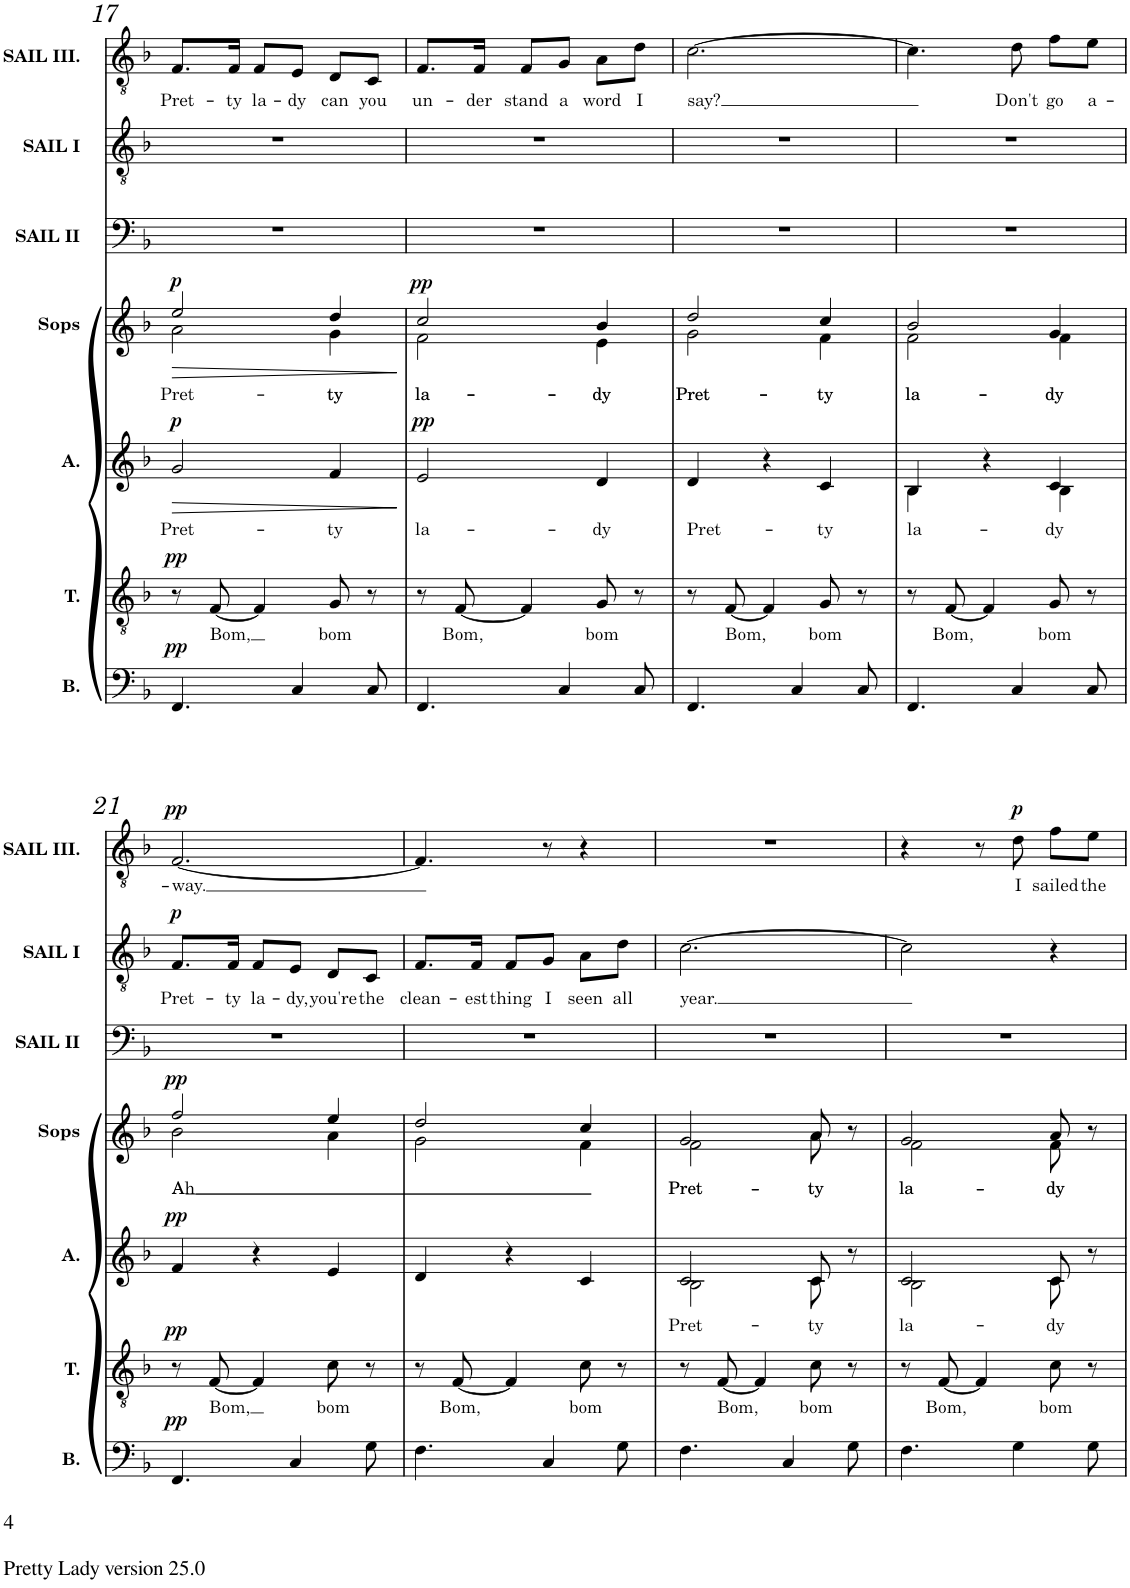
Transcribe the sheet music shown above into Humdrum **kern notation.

**kern	**dynam	**kern	**text	**dynam	**kern	**text	**dynam	**kern	**text	**dynam	**kern	**kern	**text	**dynam	**kern	**text	**dynam
*part7	*part7	*part6	*part6	*part6	*part5	*part5	*part5	*part4	*part4	*part4	*part3	*part2	*part2	*part2	*part1	*part1	*part1
*staff7	*staff7	*staff6	*staff6	*staff6	*staff5	*staff5	*staff5	*staff4	*staff4	*staff4	*staff3	*staff2	*staff2	*staff2	*staff1	*staff1	*staff1
*I"Bass	*	*I"Tenor	*	*	*I"Alto	*	*	*I"Soprano 1/2	*	*	*I"SAILOR II (Baritone)	*I"SAILOR I (Tenor)	*	*	*I"SAILOR III (Tenor)	*	*
*I'B.	*	*I'T.	*	*	*I'A.	*	*	*	*	*	*I'SAIL II	*I'SAIL I	*	*	*I'SAIL III.	*	*
!!LO:PB:g=z
*clefF4	*	*clefGv2	*	*	*clefG2	*	*	*clefG2	*	*	*clefF4	*clefGv2	*	*	*clefGv2	*	*
*k[b-]	*	*k[b-]	*	*	*k[b-]	*	*	*k[b-]	*	*	*k[b-]	*k[b-]	*	*	*k[b-]	*	*
*M3/4	*	*M3/4	*	*	*M3/4	*	*	*M3/4	*	*	*M3/4	*M3/4	*	*	*M3/4	*	*
=17	=17	=17	=17	=17	=17	=17	=17	=17	=17	=17	=17	=17	=17	=17	=17	=17	=17
!	!LO:DY:a	!	!	!LO:DY:a	!	!LO:LY:b	!LO:HP:b	!	!LO:LY:b	!LO:HP:b	!	!	!	!	!	!LO:LY:b	!
*	*	*	*	*	*	*	*	*^	*	*	*	*	*	*	*	*	*
!	!	!	!	!	!	!	!LO:DY:n=1:a	!	!	!	!LO:DY:n=1:a	!	!	!	!	!	!	!
4.FF/	pp	8r	.	pp	2g/	Pret-	> p	2ee/	2a\	Pret-	> p	2.r	2.r	.	.	8.F/L	Pret-	.
!	!	!	!LO:LY:b	!	!	!	!	!	!	!	!	!	!	!	!	!	!	!
.	.	[8F/	Bom,	.	.	.	.	.	.	.	.	.	.	.	.	.	.	.
!	!	!	!	!	!	!	!	!	!	!	!	!	!	!	!	!	!LO:LY:b	!
.	.	.	.	.	.	.	.	.	.	.	.	.	.	.	.	16F/Jk	-ty	.
!	!	!	!	!	!	!	!	!	!	!	!	!	!	!	!	!	!LO:LY:b	!
.	.	4F/]	.	.	.	.	.	.	.	.	.	.	.	.	.	8F/L	la-	.
!	!	!	!	!	!	!	!	!	!	!	!	!	!	!	!	!	!LO:LY:b	!
4C/	.	.	.	.	.	.	.	.	.	.	.	.	.	.	.	8E/J	-dy	.
!	!	!	!LO:LY:b	!	!	!LO:LY:b	!	!	!	!LO:LY:b	!	!	!	!	!	!	!	!
!	!	!	!	!	!	!	!	!	!	!LO:LY:b	!	!	!	!	!	!	!LO:LY:b	!
.	.	8G/	bom	.	4f/	-ty	.	4dd/	4g\	-ty	.	.	.	.	.	8D/L	can	.
!	!	!	!	!	!	!	!	!	!	!	!	!	!	!	!	!	!LO:LY:b	!
8C/	.	8r	.	.	.	.	.	.	.	.	.	.	.	.	.	8C/J	you	.
*	*	*	*	*	*	*	*	*v	*v	*	*	*	*	*	*	*	*	*
.	.	.	.	.	.	.	]	.	.	]	.	.	.	.	.	.	.
=18	=18	=18	=18	=18	=18	=18	=18	=18	=18	=18	=18	=18	=18	=18	=18	=18	=18
!	!	!	!	!	!	!LO:LY:b	!	!	!LO:LY:b	!	!	!	!	!	!	!	!
*	*	*	*	*	*	*	*	*^	*	*	*	*	*	*	*	*	*
!	!	!	!	!	!	!	!LO:DY:a	!	!	!LO:LY:b	!LO:DY:a	!	!	!	!	!	!LO:LY:b	!
4.FF/	.	8r	.	.	2e/	la-	pp	2cc/	2f\	la-	pp	2.r	2.r	.	.	8.F/L	un-	.
!	!	!	!LO:LY:b	!	!	!	!	!	!	!	!	!	!	!	!	!	!	!
.	.	[8F/	Bom,	.	.	.	.	.	.	.	.	.	.	.	.	.	.	.
!	!	!	!	!	!	!	!	!	!	!	!	!	!	!	!	!	!LO:LY:b	!
.	.	.	.	.	.	.	.	.	.	.	.	.	.	.	.	16F/Jk	-der-	.
!	!	!	!	!	!	!	!	!	!	!	!	!	!	!	!	!	!LO:LY:b	!
.	.	4F/]	.	.	.	.	.	.	.	.	.	.	.	.	.	8F/L	-stand	.
!	!	!	!	!	!	!	!	!	!	!	!	!	!	!	!	!	!LO:LY:b	!
4C/	.	.	.	.	.	.	.	.	.	.	.	.	.	.	.	8G/J	a	.
!	!	!	!LO:LY:b	!	!	!LO:LY:b	!	!	!	!LO:LY:b	!	!	!	!	!	!	!	!
!	!	!	!	!	!	!	!	!	!	!LO:LY:b	!	!	!	!	!	!	!LO:LY:b	!
.	.	8G/	bom	.	4d/	-dy	.	4b-/	4e\	-dy	.	.	.	.	.	8A\L	word	.
!	!	!	!	!	!	!	!	!	!	!	!	!	!	!	!	!	!LO:LY:b	!
8C/	.	8r	.	.	.	.	.	.	.	.	.	.	.	.	.	8d\J	I	.
=19	=19	=19	=19	=19	=19	=19	=19	=19	=19	=19	=19	=19	=19	=19	=19	=19	=19	=19
!	!	!	!	!	!	!LO:LY:b	!	!	!	!LO:LY:b	!	!	!	!	!	!	!	!
!	!	!	!	!	!	!	!	!	!	!LO:LY:b	!	!	!	!	!	!	!LO:LY:b	!
4.FF/	.	8r	.	.	4d/	Pret-	.	2dd/	2g\	Pret-	.	2.r	2.r	.	.	[2.c\	say?	.
!	!	!	!LO:LY:b	!	!	!	!	!	!	!	!	!	!	!	!	!	!	!
.	.	[8F/	Bom,	.	.	.	.	.	.	.	.	.	.	.	.	.	.	.
.	.	4F/]	.	.	4r	.	.	.	.	.	.	.	.	.	.	.	.	.
4C/	.	.	.	.	.	.	.	.	.	.	.	.	.	.	.	.	.	.
!	!	!	!LO:LY:b	!	!	!LO:LY:b	!	!	!	!LO:LY:b	!	!	!	!	!	!	!	!
!	!	!	!	!	!	!	!	!	!	!LO:LY:b	!	!	!	!	!	!	!	!
.	.	8G/	bom	.	4c/	-ty	.	4cc/	4f\	-ty	.	.	.	.	.	.	.	.
8C/	.	8r	.	.	.	.	.	.	.	.	.	.	.	.	.	.	.	.
=20	=20	=20	=20	=20	=20	=20	=20	=20	=20	=20	=20	=20	=20	=20	=20	=20	=20	=20
!	!	!	!	!	!	!LO:LY:b	!	!	!	!LO:LY:b	!	!	!	!	!	!	!	!
*	*	*	*	*	*^	*	*	*	*	*	*	*	*	*	*	*	*	*
!	!	!	!	!	!	!	!	!	!	!	!LO:LY:b	!	!	!	!	!	!	!	!
4.FF/	.	8r	.	.	4B-/	4B-\	la-	.	2b-/	2f\	la-	.	2.r	2.r	.	.	4.c\]	.	.
!	!	!	!LO:LY:b	!	!	!	!	!	!	!	!	!	!	!	!	!	!	!	!
.	.	[8F/	Bom,	.	.	.	.	.	.	.	.	.	.	.	.	.	.	.	.
.	.	4F/]	.	.	4r	4ryy	.	.	.	.	.	.	.	.	.	.	.	.	.
!	!	!	!	!	!	!	!	!	!	!	!	!	!	!	!	!	!	!LO:LY:b	!
4C/	.	.	.	.	.	.	.	.	.	.	.	.	.	.	.	.	8d\	Don't	.
!	!	!	!LO:LY:b	!	!	!	!LO:LY:b	!	!	!	!LO:LY:b	!	!	!	!	!	!	!	!
!	!	!	!	!	!	!	!	!	!	!	!LO:LY:b	!	!	!	!	!	!	!LO:LY:b	!
.	.	8G/	bom	.	4c/	4B-\	-dy	.	4g/	4f\	-dy	.	.	.	.	.	8f\L	go	.
!	!	!	!	!	!	!	!	!	!	!	!	!	!	!	!	!	!	!LO:LY:b	!
8C/	.	8r	.	.	.	.	.	.	.	.	.	.	.	.	.	.	8e\J	a-	.
*	*	*	*	*	*v	*v	*	*	*	*	*	*	*	*	*	*	*	*	*
!!LO:LB:g=z
=21	=21	=21	=21	=21	=21	=21	=21	=21	=21	=21	=21	=21	=21	=21	=21	=21	=21	=21
!	!	!	!	!	!	!	!	!	!	!LO:LY:b	!	!	!	!	!	!	!	!
!	!LO:DY:a	!	!	!LO:DY:a	!	!	!LO:DY:a	!	!	!LO:LY:b	!LO:DY:a	!	!	!LO:LY:b	!LO:DY:a	!	!LO:LY:b	!LO:DY:a
4.FF/	pp	8r	.	pp	4f/	.	pp	2ff/	2b-\	Ah	pp	2.r	8.F/L	Pret-	p	[2.F/	-way.	pp
!	!	!	!LO:LY:b	!	!	!	!	!	!	!	!	!	!	!	!	!	!	!
.	.	[8F/	Bom,	.	.	.	.	.	.	.	.	.	.	.	.	.	.	.
!	!	!	!	!	!	!	!	!	!	!	!	!	!	!LO:LY:b	!	!	!	!
.	.	.	.	.	.	.	.	.	.	.	.	.	16F/Jk	-ty	.	.	.	.
!	!	!	!	!	!	!	!	!	!	!	!	!	!	!LO:LY:b	!	!	!	!
.	.	4F/]	.	.	4r	.	.	.	.	.	.	.	8F/L	la-	.	.	.	.
!	!	!	!	!	!	!	!	!	!	!	!	!	!	!LO:LY:b	!	!	!	!
4C/	.	.	.	.	.	.	.	.	.	.	.	.	8E/J	-dy,	.	.	.	.
!	!	!	!LO:LY:b	!	!	!	!	!	!	!	!	!	!	!LO:LY:b	!	!	!	!
.	.	8c\	bom	.	4e/	.	.	4ee/	4a\	.	.	.	8D/L	you're	.	.	.	.
!	!	!	!	!	!	!	!	!	!	!	!	!	!	!LO:LY:b	!	!	!	!
8G\	.	8r	.	.	.	.	.	.	.	.	.	.	8C/J	the	.	.	.	.
=22	=22	=22	=22	=22	=22	=22	=22	=22	=22	=22	=22	=22	=22	=22	=22	=22	=22	=22
!	!	!	!	!	!	!	!	!	!	!	!	!	!	!LO:LY:b	!	!	!	!
4.F\	.	8r	.	.	4d/	.	.	2dd/	2g\	.	.	2.r	8.F/L	clean-	.	4.F/]	.	.
!	!	!	!LO:LY:b	!	!	!	!	!	!	!	!	!	!	!	!	!	!	!
.	.	[8F/	Bom,	.	.	.	.	.	.	.	.	.	.	.	.	.	.	.
!	!	!	!	!	!	!	!	!	!	!	!	!	!	!LO:LY:b	!	!	!	!
.	.	.	.	.	.	.	.	.	.	.	.	.	16F/Jk	-est	.	.	.	.
!	!	!	!	!	!	!	!	!	!	!	!	!	!	!LO:LY:b	!	!	!	!
.	.	4F/]	.	.	4r	.	.	.	.	.	.	.	8F/L	thing	.	.	.	.
!	!	!	!	!	!	!	!	!	!	!	!	!	!	!LO:LY:b	!	!	!	!
4C/	.	.	.	.	.	.	.	.	.	.	.	.	8G/J	I	.	8r	.	.
!	!	!	!LO:LY:b	!	!	!	!	!	!	!	!	!	!	!LO:LY:b	!	!	!	!
.	.	8c\	bom	.	4c/	.	.	4cc/	4f\	.	.	.	8A\L	seen	.	4r	.	.
!	!	!	!	!	!	!	!	!	!	!	!	!	!	!LO:LY:b	!	!	!	!
8G\	.	8r	.	.	.	.	.	.	.	.	.	.	8d\J	all	.	.	.	.
=23	=23	=23	=23	=23	=23	=23	=23	=23	=23	=23	=23	=23	=23	=23	=23	=23	=23	=23
!	!	!	!	!	!	!LO:LY:b	!	!	!	!LO:LY:b	!	!	!	!	!	!	!	!
*	*	*	*	*	*^	*	*	*	*	*	*	*	*	*	*	*	*	*
!	!	!	!	!	!	!	!	!	!	!	!LO:LY:b	!	!	!	!LO:LY:b	!	!	!	!
4.F\	.	8r	.	.	2c/	2B-\	Pret-	.	2g/	2f\	Pret-	.	2.r	[2.c\	year.	.	2.r	.	.
!	!	!	!LO:LY:b	!	!	!	!	!	!	!	!	!	!	!	!	!	!	!	!
.	.	[8F/	Bom,	.	.	.	.	.	.	.	.	.	.	.	.	.	.	.	.
.	.	4F/]	.	.	.	.	.	.	.	.	.	.	.	.	.	.	.	.	.
4C/	.	.	.	.	.	.	.	.	.	.	.	.	.	.	.	.	.	.	.
!	!	!	!LO:LY:b	!	!	!	!LO:LY:b	!	!	!	!LO:LY:b	!	!	!	!	!	!	!	!
!	!	!	!	!	!	!	!	!	!	!	!LO:LY:b	!	!	!	!	!	!	!	!
.	.	8c\	bom	.	8c/	8c\	-ty	.	8a/	8a\	-ty	.	.	.	.	.	.	.	.
8G\	.	8r	.	.	8r	8ryy	.	.	8r	8ryy	.	.	.	.	.	.	.	.	.
=24	=24	=24	=24	=24	=24	=24	=24	=24	=24	=24	=24	=24	=24	=24	=24	=24	=24	=24	=24
!	!	!	!	!	!	!	!LO:LY:b	!	!	!	!LO:LY:b	!	!	!	!	!	!	!	!
!	!	!	!	!	!	!	!	!	!	!	!LO:LY:b	!	!	!	!	!	!	!	!
4.F\	.	8r	.	.	2c/	2B-\	la-	.	2g/	2f\	la-	.	2.r	2c\]	.	.	4r	.	.
!	!	!	!LO:LY:b	!	!	!	!	!	!	!	!	!	!	!	!	!	!	!	!
.	.	[8F/	Bom,	.	.	.	.	.	.	.	.	.	.	.	.	.	.	.	.
.	.	4F/]	.	.	.	.	.	.	.	.	.	.	.	.	.	.	8r	.	.
!	!	!	!	!	!	!	!	!	!	!	!	!	!	!	!	!	!	!LO:LY:b	!LO:DY:a
4G\	.	.	.	.	.	.	.	.	.	.	.	.	.	.	.	.	8d\	I	p
!	!	!	!LO:LY:b	!	!	!	!LO:LY:b	!	!	!	!LO:LY:b	!	!	!	!	!	!	!	!
!	!	!	!	!	!	!	!	!	!	!	!LO:LY:b	!	!	!	!	!	!	!LO:LY:b	!
.	.	8c\	bom	.	8c/	8c\	-dy	.	8a/	8f\	-dy	.	.	4r	.	.	8f\L	sailed	.
!	!	!	!	!	!	!	!	!	!	!	!	!	!	!	!	!	!	!LO:LY:b	!
8G\	.	8r	.	.	8r	8ryy	.	.	8r	8ryy	.	.	.	.	.	.	8e\J	the	.
*	*	*	*	*	*v	*v	*	*	*	*	*	*	*	*	*	*	*	*	*
*	*	*	*	*	*	*	*	*v	*v	*	*	*	*	*	*	*	*	*
=	=	=	=	=	=	=	=	=	=	=	=	=	=	=	=	=	=
*-	*-	*-	*-	*-	*-	*-	*-	*-	*-	*-	*-	*-	*-	*-	*-	*-	*-
